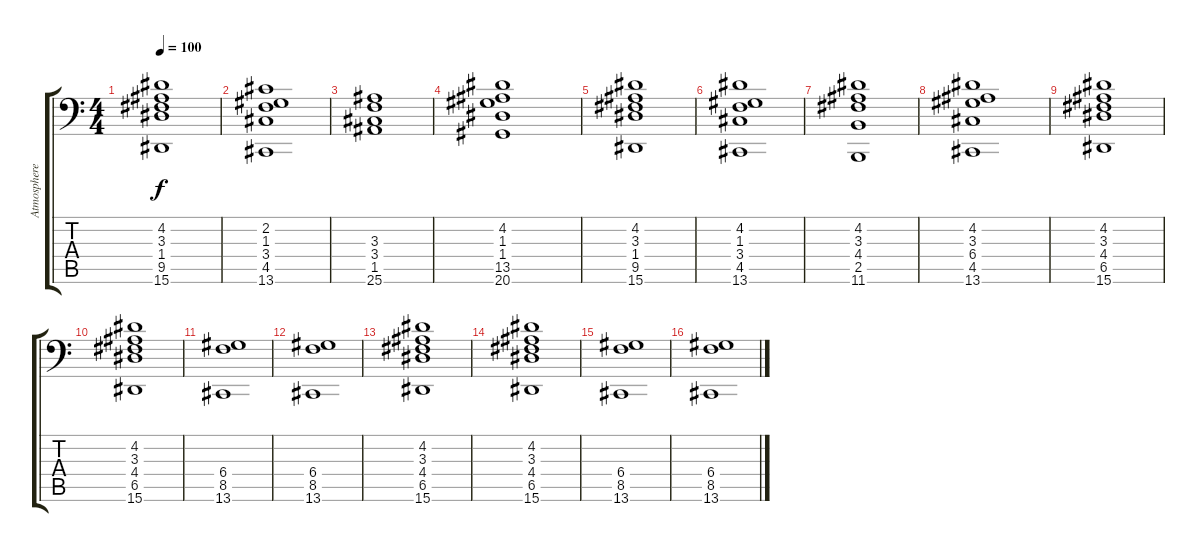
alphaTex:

\track ("Atmosphere" "Atmosphere") {instrument synthstrings1}
\staff {score tabs}
\tuning (E4 B3 G3 D3 A2 C1) {hide}
\ts (4 4)
\tempo 100
\clef f4
\ks c
(4.2 3.3 1.4 9.5 15.6).1{dy f} |
(2.2 1.3 3.4 4.5 13.6).1 |
(3.3 3.4 1.5 25.6).1 |
(4.2 1.3 1.4 13.5 20.6).1 |
(4.2 3.3 1.4 9.5 15.6).1 |
(4.2 1.3 3.4 4.5 13.6).1 |
(4.2 3.3 4.4 2.5 11.6).1 |
(4.2 3.3 6.4 4.5 13.6).1 |
(4.2 3.3 4.4 6.5 15.6).1 |
(4.2 3.3 4.4 6.5 15.6).1 |
(6.4 8.5 13.6).1 |
(6.4 8.5 13.6).1 |
(4.2 3.3 4.4 6.5 15.6).1 |
(4.2 3.3 4.4 6.5 15.6).1 |
(6.4 8.5 13.6).1 |
(6.4 8.5 13.6).1
